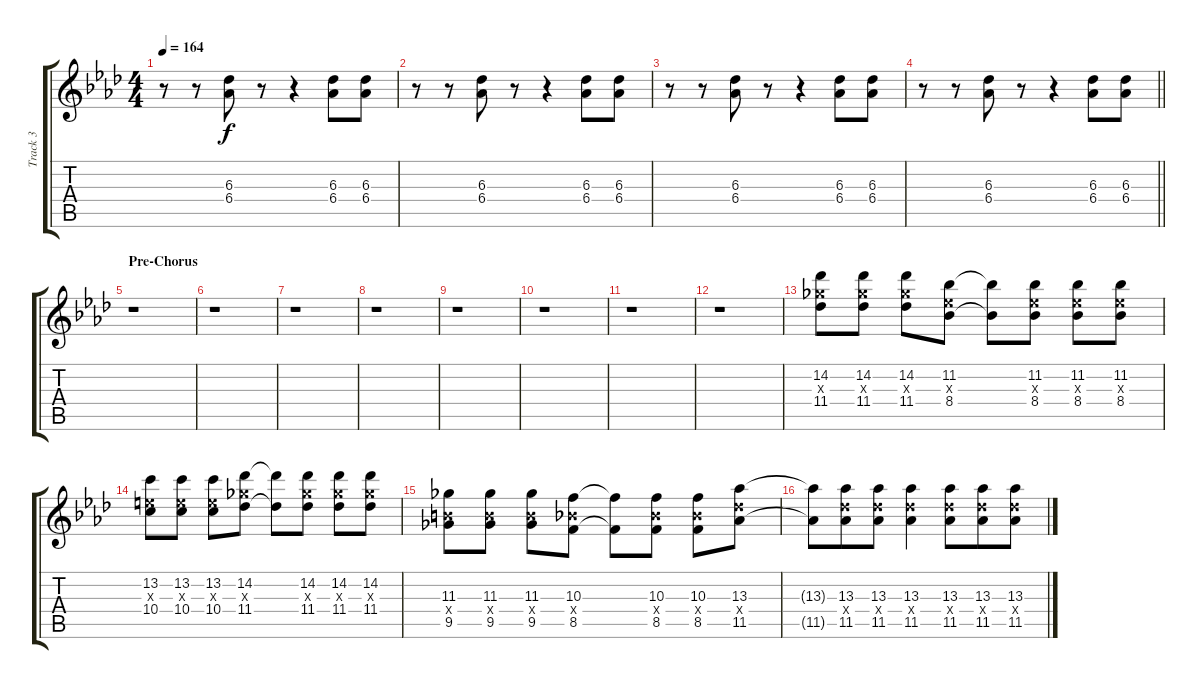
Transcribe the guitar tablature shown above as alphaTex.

\track ("Track 3" "Track 3") {instrument distortionguitar}
\staff {score tabs}
\tuning (E4 B3 G3 D3 A2 E2) {hide}
\ts (4 4)
\tempo 164
\clef g2
\ks ab
r.8{dy f} r.8 (6.3 6.4).8 r.8 r.4 (6.3 6.4).8 (6.3 6.4).8 |
r.8 r.8 (6.3 6.4).8 r.8 r.4 (6.3 6.4).8 (6.3 6.4).8 |
r.8 r.8 (6.3 6.4).8 r.8 r.4 (6.3 6.4).8 (6.3 6.4).8 |
\barLineRight lightlight
r.8 r.8 (6.3 6.4).8 r.8 r.4 (6.3 6.4).8 (6.3 6.4).8 |
\section ("" "Pre-Chorus")
r.1 |
r.1 |
r.1 |
r.1 |
r.1 |
r.1 |
r.1 |
r.1 |
(14.2 11.3{x} 11.4).8 (14.2 11.3{x} 11.4).8 (14.2 11.3{x} 11.4).8 (11.2 8.3{x} 8.4).8 (11.2{t} 8.4{t}).8 (11.2 8.3{x} 8.4).8 (11.2 8.3{x} 8.4).8 (11.2 8.3{x} 8.4).8 |
(13.2 9.3{x} 10.4).8 (13.2 9.3{x} 10.4).8 (13.2 9.3{x} 10.4).8 (14.2 11.3{x} 11.4).8 (14.2{t} 11.4{t}).8 (14.2 11.3{x} 11.4).8 (14.2 11.3{x} 11.4).8 (14.2 11.3{x} 11.4).8 |
(11.3 9.4{x} 9.5).8 (11.3 9.4{x} 9.5).8 (11.3 9.4{x} 9.5).8 (10.3 8.4{x} 8.5).8 (10.3{t} 8.5{t}).8 (10.3 8.4{x} 8.5).8 (10.3 8.4{x} 8.5).8 (13.3 11.4{x} 11.5).8 |
(13.3{t} 11.5{t}).8 (13.3 11.4{x} 11.5).8{beam merge} (13.3 11.4{x} 11.5).8 (13.3 11.4{x} 11.5).4 (13.3 11.4{x} 11.5).8{beam merge} (13.3 11.4{x} 11.5).8 (13.3 11.4{x} 11.5).8
